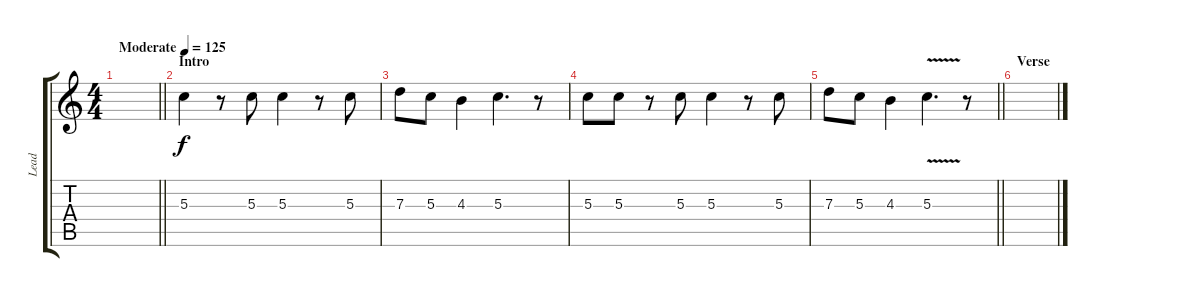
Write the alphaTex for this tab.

\track ("Lead" "Lead") {instrument overdrivenguitar}
\staff {score tabs}
\tuning (E4 B3 G3 D3 A2 E2) {hide}
\ts (4 4)
\tempo (125 "Moderate")
\clef g2
\barLineRight lightlight
\ks c
|
\section ("" "Intro")
5.3.4{volume 16} r.8 5.3.8 5.3.4 r.8 5.3.8 |
7.3.8 5.3.8 4.3.4 5.3.4{d} r.8 |
5.3.8 5.3.8 r.8 5.3.8 5.3.4 r.8 5.3.8 |
\barLineRight lightlight
7.3.8 5.3.8 4.3.4 5.3{v}.4{d} r.8 |
\section ("" "Verse")
